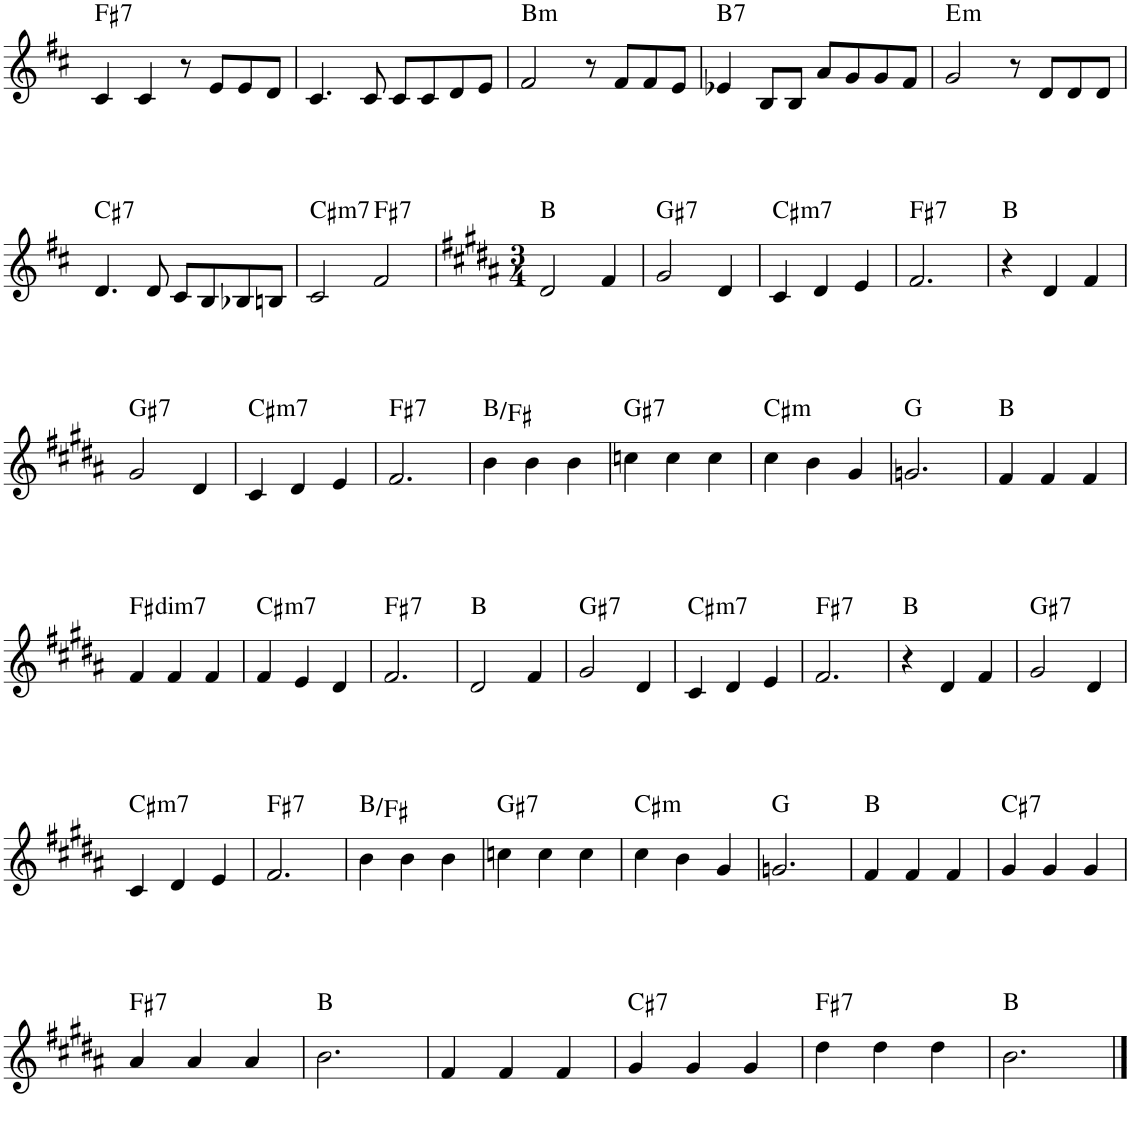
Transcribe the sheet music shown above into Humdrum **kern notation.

**kern	**harte
*part1	*part1
*staff1	*
*I"Piano	*
*I'Pno.	*
!!LO:PB:g=z
*clefG2	*
*k[f#c#]	*
*M4/4	*
=44	=44
!	!LO:H:kt=7
4c#/	F#:7
4c#/	.
8r	.
8e/L	.
8e/	.
8d/J	.
=45	=45
4.c#/	.
8c#/	.
8c#/L	.
8c#/	.
8d/	.
8e/J	.
=46	=46
!	!LO:H:kt=m
2f#/	B:min
8r	.
8f#/L	.
8f#/	.
8e/J	.
=47	=47
!	!LO:H:kt=7
4e-X/	B:7
8B/L	.
8B/J	.
8a/L	.
8g/	.
8g/	.
8f#/J	.
=48	=48
!	!LO:H:kt=m
2g/	E:min
8r	.
8d/L	.
8d/	.
8d/J	.
!!LO:LB:g=z
=49	=49
!	!LO:H:kt=7
4.d/	C#:7
8d/	.
8c#/L	.
8B/	.
8B-X/	.
8Bn/J	.
=50	=50
!	!LO:H:kt=m7
2c#/	C#:min7
!	!LO:H:kt=7
2f#/	F#:7
=51	=51
*k[f#c#g#d#a#]	*
*M3/4	*
2d#/	B:maj
4f#/	.
=52	=52
!	!LO:H:kt=7
2g#/	G#:7
4d#/	.
=53	=53
!	!LO:H:kt=m7
4c#/	C#:min7
4d#/	.
4e/	.
=54	=54
!	!LO:H:kt=7
2.f#/	F#:7
=55	=55
4r	B:maj
4d#/	.
4f#/	.
!!LO:LB:g=z
=56	=56
!	!LO:H:kt=7
2g#/	G#:7
4d#/	.
=57	=57
!	!LO:H:kt=m7
4c#/	C#:min7
4d#/	.
4e/	.
=58	=58
!	!LO:H:kt=7
2.f#/	F#:7
=59	=59
4b\	B:maj/5
4b\	.
4b\	.
=60	=60
!	!LO:H:kt=7
4ccn\	G#:7
4cc\	.
4cc\	.
=61	=61
!	!LO:H:kt=m
4cc#\	C#:min
4b\	.
4g#/	.
=62	=62
2.gn/	G:maj
=63	=63
4f#/	B:maj
4f#/	.
4f#/	.
!!LO:LB:g=z
=64	=64
!	!LO:H:kt=dim7
4f#/	F#:dim7
4f#/	.
4f#/	.
=65	=65
!	!LO:H:kt=m7
4f#/	C#:min7
4e/	.
4d#/	.
=66	=66
!	!LO:H:kt=7
2.f#/	F#:7
=67	=67
2d#/	B:maj
4f#/	.
=68	=68
!	!LO:H:kt=7
2g#/	G#:7
4d#/	.
=69	=69
!	!LO:H:kt=m7
4c#/	C#:min7
4d#/	.
4e/	.
=70	=70
!	!LO:H:kt=7
2.f#/	F#:7
=71	=71
4r	B:maj
4d#/	.
4f#/	.
=72	=72
!	!LO:H:kt=7
2g#/	G#:7
4d#/	.
!!LO:LB:g=z
=73	=73
!	!LO:H:kt=m7
4c#/	C#:min7
4d#/	.
4e/	.
=74	=74
!	!LO:H:kt=7
2.f#/	F#:7
=75	=75
4b\	B:maj/5
4b\	.
4b\	.
=76	=76
!	!LO:H:kt=7
4ccn\	G#:7
4cc\	.
4cc\	.
=77	=77
!	!LO:H:kt=m
4cc#\	C#:min
4b\	.
4g#/	.
=78	=78
2.gn/	G:maj
=79	=79
4f#/	B:maj
4f#/	.
4f#/	.
=80	=80
!	!LO:H:kt=7
4g#/	C#:7
4g#/	.
4g#/	.
!!LO:LB:g=z
=81	=81
!	!LO:H:kt=7
4a#/	F#:7
4a#/	.
4a#/	.
=82	=82
2.b\	B:maj
=83	=83
4f#/	.
4f#/	.
4f#/	.
=84	=84
!	!LO:H:kt=7
4g#/	C#:7
4g#/	.
4g#/	.
=85	=85
!	!LO:H:kt=7
4dd#\	F#:7
4dd#\	.
4dd#\	.
=86	=86
2.b\	B:maj
==	==
*-	*-
